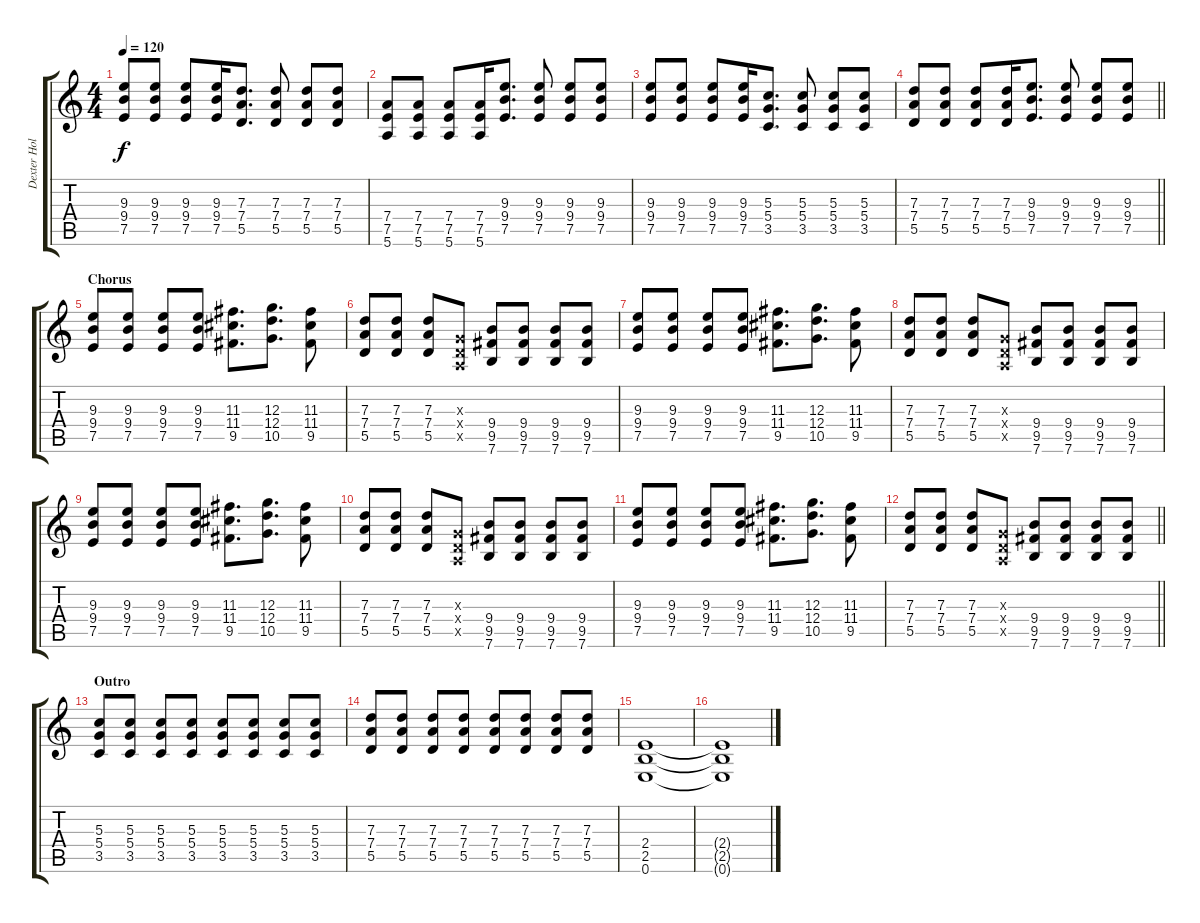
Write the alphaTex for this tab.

\track ("Dexter Holland - Rhythm Guitar" "Dexter Hol") {instrument distortionguitar}
\staff {score tabs}
\tuning (E4 B3 G3 D3 A2 E2) {hide}
\ts (4 4)
\tempo 120
\clef g2
\ks c
(9.3 9.4 7.5).8{dy f} (9.3 9.4 7.5).8 (9.3 9.4 7.5).8 (9.3 9.4 7.5).16 (7.3 7.4 5.5).8{d} (7.3 7.4 5.5).8 (7.3 7.4 5.5).8 (7.3 7.4 5.5).8 |
(7.4 7.5 5.6).8 (7.4 7.5 5.6).8 (7.4 7.5 5.6).8 (7.4 7.5 5.6).16 (9.3 9.4 7.5).8{d} (9.3 9.4 7.5).8 (9.3 9.4 7.5).8 (9.3 9.4 7.5).8 |
(9.3 9.4 7.5).8 (9.3 9.4 7.5).8 (9.3 9.4 7.5).8 (9.3 9.4 7.5).16 (5.3 5.4 3.5).8{d} (5.3 5.4 3.5).8 (5.3 5.4 3.5).8 (5.3 5.4 3.5).8 |
\barLineRight lightlight
(7.3 7.4 5.5).8 (7.3 7.4 5.5).8 (7.3 7.4 5.5).8 (7.3 7.4 5.5).16 (9.3 9.4 7.5).8{d} (9.3 9.4 7.5).8 (9.3 9.4 7.5).8 (9.3 9.4 7.5).8 |
\section ("" "Chorus")
(9.3 9.4 7.5).8{volume 11} (9.3 9.4 7.5).8 (9.3 9.4 7.5).8 (9.3 9.4 7.5).8 (11.3 11.4 9.5).8{d} (12.3 12.4 10.5).8{d} (11.3 11.4 9.5).8 |
(7.3 7.4 5.5).8 (7.3 7.4 5.5).8 (7.3 7.4 5.5).8 (0.3{x} 0.4{x} 0.5{x}).8 (9.4 9.5 7.6).8 (9.4 9.5 7.6).8 (9.4 9.5 7.6).8 (9.4 9.5 7.6).8 |
(9.3 9.4 7.5).8 (9.3 9.4 7.5).8 (9.3 9.4 7.5).8 (9.3 9.4 7.5).8 (11.3 11.4 9.5).8{d} (12.3 12.4 10.5).8{d} (11.3 11.4 9.5).8 |
(7.3 7.4 5.5).8 (7.3 7.4 5.5).8 (7.3 7.4 5.5).8 (0.3{x} 0.4{x} 0.5{x}).8 (9.4 9.5 7.6).8 (9.4 9.5 7.6).8 (9.4 9.5 7.6).8 (9.4 9.5 7.6).8 |
(9.3 9.4 7.5).8 (9.3 9.4 7.5).8 (9.3 9.4 7.5).8 (9.3 9.4 7.5).8 (11.3 11.4 9.5).8{d} (12.3 12.4 10.5).8{d} (11.3 11.4 9.5).8 |
(7.3 7.4 5.5).8 (7.3 7.4 5.5).8 (7.3 7.4 5.5).8 (0.3{x} 0.4{x} 0.5{x}).8 (9.4 9.5 7.6).8 (9.4 9.5 7.6).8 (9.4 9.5 7.6).8 (9.4 9.5 7.6).8 |
(9.3 9.4 7.5).8 (9.3 9.4 7.5).8 (9.3 9.4 7.5).8 (9.3 9.4 7.5).8 (11.3 11.4 9.5).8{d} (12.3 12.4 10.5).8{d} (11.3 11.4 9.5).8 |
\barLineRight lightlight
(7.3 7.4 5.5).8 (7.3 7.4 5.5).8 (7.3 7.4 5.5).8 (0.3{x} 0.4{x} 0.5{x}).8 (9.4 9.5 7.6).8 (9.4 9.5 7.6).8 (9.4 9.5 7.6).8 (9.4 9.5 7.6).8 |
\section ("" "Outro")
(5.3 5.4 3.5).8 (5.3 5.4 3.5).8 (5.3 5.4 3.5).8 (5.3 5.4 3.5).8 (5.3 5.4 3.5).8 (5.3 5.4 3.5).8 (5.3 5.4 3.5).8 (5.3 5.4 3.5).8 |
(7.3 7.4 5.5).8 (7.3 7.4 5.5).8 (7.3 7.4 5.5).8 (7.3 7.4 5.5).8 (7.3 7.4 5.5).8 (7.3 7.4 5.5).8 (7.3 7.4 5.5).8 (7.3 7.4 5.5).8 |
(2.4 2.5 0.6).1{volume 0} |
(2.4{t} 2.5{t} 0.6{t}).1
